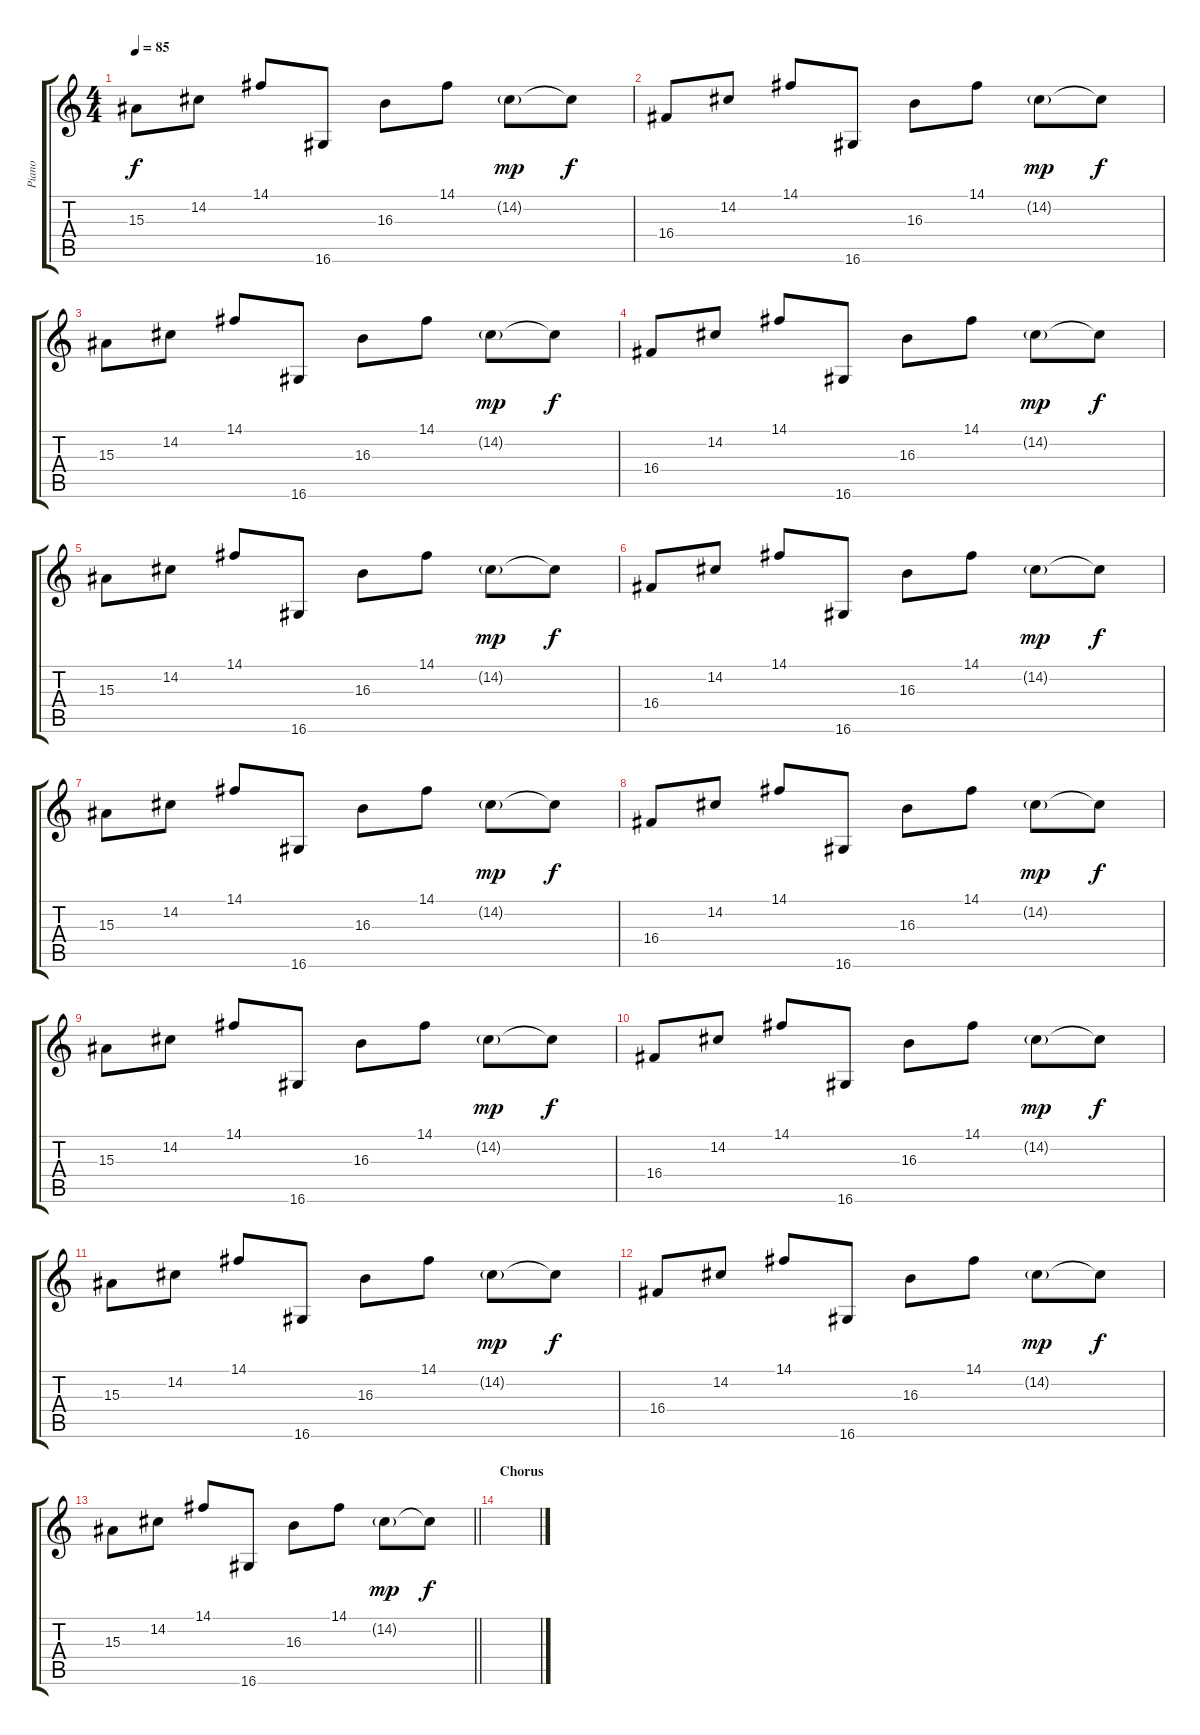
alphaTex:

\track ("Piano" "Piano") {instrument acousticgrandpiano}
\staff {score tabs}
\tuning (E4 B3 G3 D3 A2 E2) {hide}
\ts (4 4)
\tempo 85
\clef g2
\ks c
15.3.8{dy f} 14.2.8 14.1.8 16.6.8 16.3.8 14.1.8 14.2{g}.8{dy mp} 14.2{t}.8{dy f} |
16.4.8{volume 14} 14.2.8 14.1.8 16.6.8 16.3.8 14.1.8 14.2{g}.8{dy mp} 14.2{t}.8{dy f} |
15.3.8 14.2.8 14.1.8 16.6.8 16.3.8 14.1.8 14.2{g}.8{dy mp} 14.2{t}.8{dy f} |
16.4.8{volume 14} 14.2.8 14.1.8 16.6.8 16.3.8 14.1.8 14.2{g}.8{dy mp} 14.2{t}.8{dy f} |
15.3.8 14.2.8 14.1.8 16.6.8 16.3.8 14.1.8 14.2{g}.8{dy mp} 14.2{t}.8{dy f} |
16.4.8{volume 14} 14.2.8 14.1.8 16.6.8 16.3.8 14.1.8 14.2{g}.8{dy mp} 14.2{t}.8{dy f} |
15.3.8 14.2.8 14.1.8 16.6.8 16.3.8 14.1.8 14.2{g}.8{dy mp} 14.2{t}.8{dy f} |
16.4.8 14.2.8 14.1.8 16.6.8 16.3.8 14.1.8 14.2{g}.8{dy mp} 14.2{t}.8{dy f} |
15.3.8 14.2.8 14.1.8 16.6.8 16.3.8 14.1.8 14.2{g}.8{dy mp} 14.2{t}.8{dy f} |
16.4.8{volume 14} 14.2.8 14.1.8 16.6.8 16.3.8 14.1.8 14.2{g}.8{dy mp} 14.2{t}.8{dy f} |
15.3.8 14.2.8 14.1.8 16.6.8 16.3.8 14.1.8 14.2{g}.8{dy mp} 14.2{t}.8{dy f} |
16.4.8{volume 14} 14.2.8 14.1.8 16.6.8 16.3.8 14.1.8 14.2{g}.8{dy mp} 14.2{t}.8{dy f} |
\barLineRight lightlight
15.3.8 14.2.8 14.1.8 16.6.8 16.3.8 14.1.8 14.2{g}.8{dy mp} 14.2{t}.8{dy f} |
\section ("" "Chorus")
